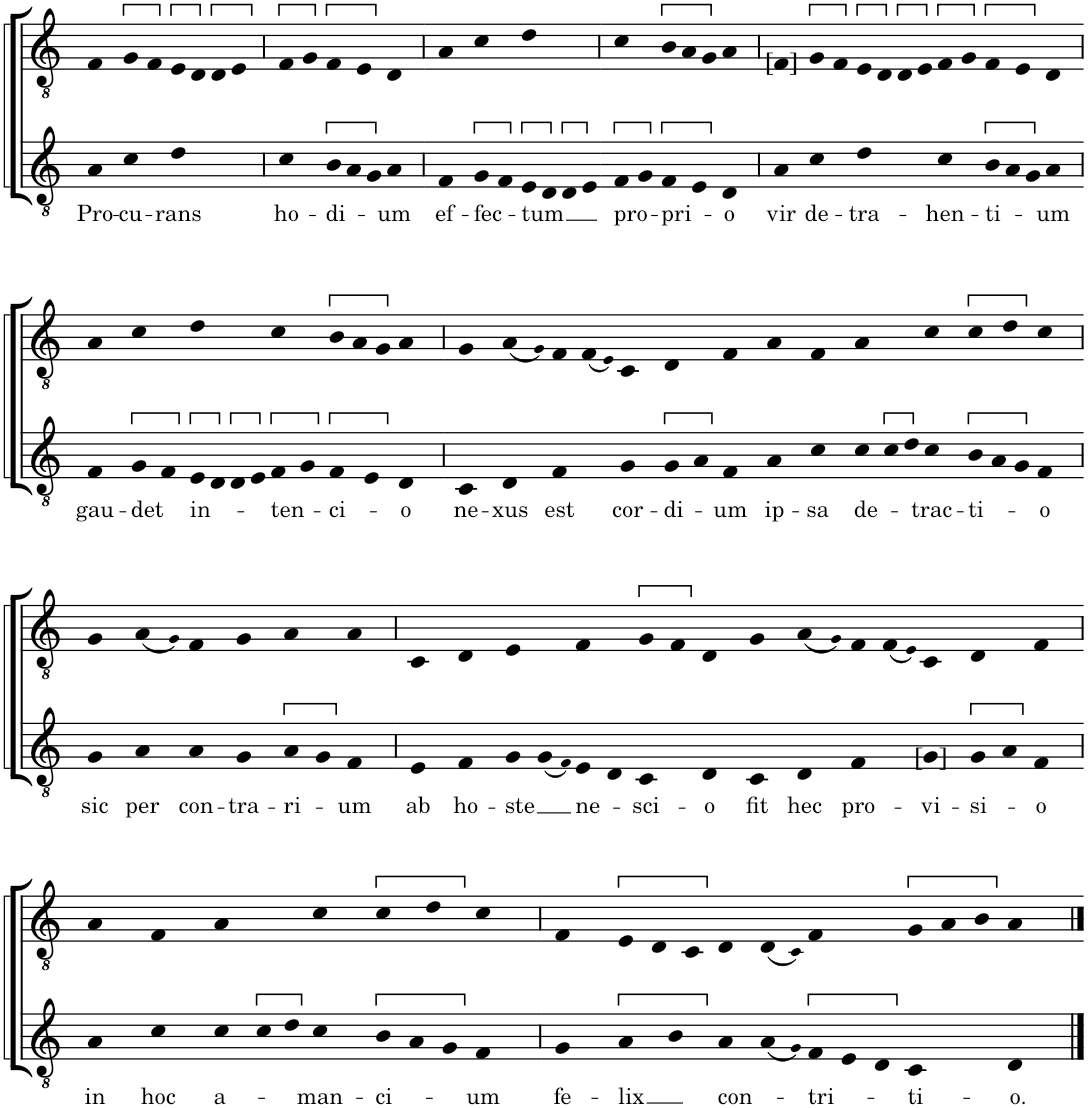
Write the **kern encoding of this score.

**kern	**text	**kern
*part2	*part2	*part1
*staff2	*staff2	*staff1
*I"Voice 2	*	*I"Voice 1
*clefGv2	*	*clefGv2
*k[]	*	*k[]
*M20/4	*	*M20/4
=1	=1	=1
!	!LO:LY:b	!
4A	Pro-	4F
!	!LO:LY:b	!
4c	-cu-	8GL
.	.	8F
!	!LO:LY:b	!
4d	-rans	16EL
.	.	16D
.	.	16D
.	.	16EJJ
=2'	=2'	=2'
!	!LO:LY:b	!
4c	ho-	8FL
.	.	8G
*Xtuplet	*	*
!	!LO:LY:b	!
12BL	-di-	8F
12A	.	.
.	.	8EJ
12GJ	.	.
!	!LO:LY:b	!
4A	-um	4D
=3'	=3'	=3'
!	!LO:LY:b	!
4F	ef-	4A
!	!LO:LY:b	!
8GL	-fec-	4c
8F	.	.
!	!LO:LY:b	!
16EL	-tum	4d
16D	.	.
16D	.	.
16EJJ	.	.
=4'	=4'	=4'
!	!LO:LY:b	!
8FL	pro-	4c
8G	.	.
!	!LO:LY:b	!
*	*	*Xtuplet
8F	-pri-	12BL
.	.	12A
8EJ	.	.
.	.	12GJ
!	!LO:LY:b	!
4D	-o	4A
=5'	=5'	=5'
!	!	!LO:TX:a:t=[  ]
!	!LO:LY:b	!
4A	vir	4F
!	!LO:LY:b	!
4c	de-	8GL
.	.	8F
!	!LO:LY:b	!
4d	-tra-	16EL
.	.	16D
.	.	16D
.	.	16EJ
!	!LO:LY:b	!
4c	-hen-	8F
.	.	8G
!	!LO:LY:b	!
12BL	-ti-	8F
12A	.	.
.	.	8EJ
12GJ	.	.
!	!LO:LY:b	!
4A	-um	4D
!!LO:LB:g=z
=6'	=6'	=6'
!	!LO:LY:b	!
4F	gau-	4A
!	!LO:LY:b	!
8GL	-det	4c
8F	.	.
!	!LO:LY:b	!
16EL	in-	4d
16D	.	.
16D	.	.
16EJ	.	.
!	!LO:LY:b	!
8F	-ten-	4c
8G	.	.
!	!LO:LY:b	!
8F	-ci-	12BL
.	.	12A
8EJ	.	.
.	.	12GJ
!	!LO:LY:b	!
4D	-o	4A
=7'	=7'	=7'
!	!LO:LY:b	!
4C	ne-	4G
!	!LO:LY:b	!
4D	-xus	(8AL
.	.	8G!)
!	!LO:LY:b	!
4F	est	8F
.	.	(16FL
.	.	16E!JJ)
!	!LO:LY:b	!
4G	cor-	4C
!	!LO:LY:b	!
8GL	-di-	4D
8AJ	.	.
!	!LO:LY:b	!
4F	-um	4F
!	!LO:LY:b	!
4A	ip-	4A
!	!LO:LY:b	!
4c	-sa	4F
!	!LO:LY:b	!
8cL	de-	4A
16cL	.	.
16dJJ	.	.
!	!LO:LY:b	!
4c	-trac-	4c
!	!LO:LY:b	!
12BL	-ti-	8cL
12A	.	.
.	.	8dJ
12GJ	.	.
!	!LO:LY:b	!
4F	-o	4c
!!LO:LB:g=z
=8'	=8'	=8'
!	!LO:LY:b	!
4G	sic	4G
!	!LO:LY:b	!
4A	per	(8AL
.	.	8G!J)
!	!LO:LY:b	!
4A	con-	4F
!	!LO:LY:b	!
4G	-tra-	4G
!	!LO:LY:b	!
8AL	-ri-	4A
8GJ	.	.
!	!LO:LY:b	!
4F	-um	4A
=9'	=9'	=9'
!	!LO:LY:b	!
4E	ab	4C
!	!LO:LY:b	!
4F	ho-	4D
!	!LO:LY:b	!
8GL	-ste	4E
(16GL	.	.
16F!J)	.	.
!	!LO:LY:b	!
8E	ne-	4F
8DJ	.	.
!	!LO:LY:b	!
4C	-sci-	8GL
.	.	8FJ
!	!LO:LY:b	!
4D	-o	4D
!	!LO:LY:b	!
4C	fit	4G
!	!LO:LY:b	!
4D	hec	(8AL
.	.	8G!)
!	!LO:LY:b	!
4F	pro-	8F
.	.	(16FL
.	.	16E!JJ)
!LO:TX:a:t=[  ]	!	!
!	!LO:LY:b	!
4G	-vi-	4C
!	!LO:LY:b	!
8GL	-si-	4D
8AJ	.	.
!	!LO:LY:b	!
4F	-o	4F
!!LO:LB:g=z
=10'	=10'	=10'
!	!LO:LY:b	!
4A	in	4A
!	!LO:LY:b	!
4c	hoc	4F
!	!LO:LY:b	!
8cL	a-	4A
16cL	.	.
16dJJ	.	.
!	!LO:LY:b	!
4c	-man-	4c
!	!LO:LY:b	!
12BL	-ci-	8cL
12A	.	.
.	.	8dJ
12GJ	.	.
!	!LO:LY:b	!
4F	-um	4c
=11'	=11'	=11'
!	!LO:LY:b	!
4G	fe-	4F
!	!LO:LY:b	!
8AL	-lix	12EL
.	.	12D
8B	.	.
.	.	12C
!	!LO:LY:b	!
8A	con-	8D
(16AL	.	(16DL
16G!J)	.	16C!JJ)
!	!LO:LY:b	!
12F	-tri-	4F
12E	.	.
12DJ	.	.
!	!LO:LY:b	!
4C	-ti-	12GL
.	.	12A
.	.	12BJ
!	!LO:LY:b	!
4D	-o.	4A
==	==	==
*-	*-	*-
